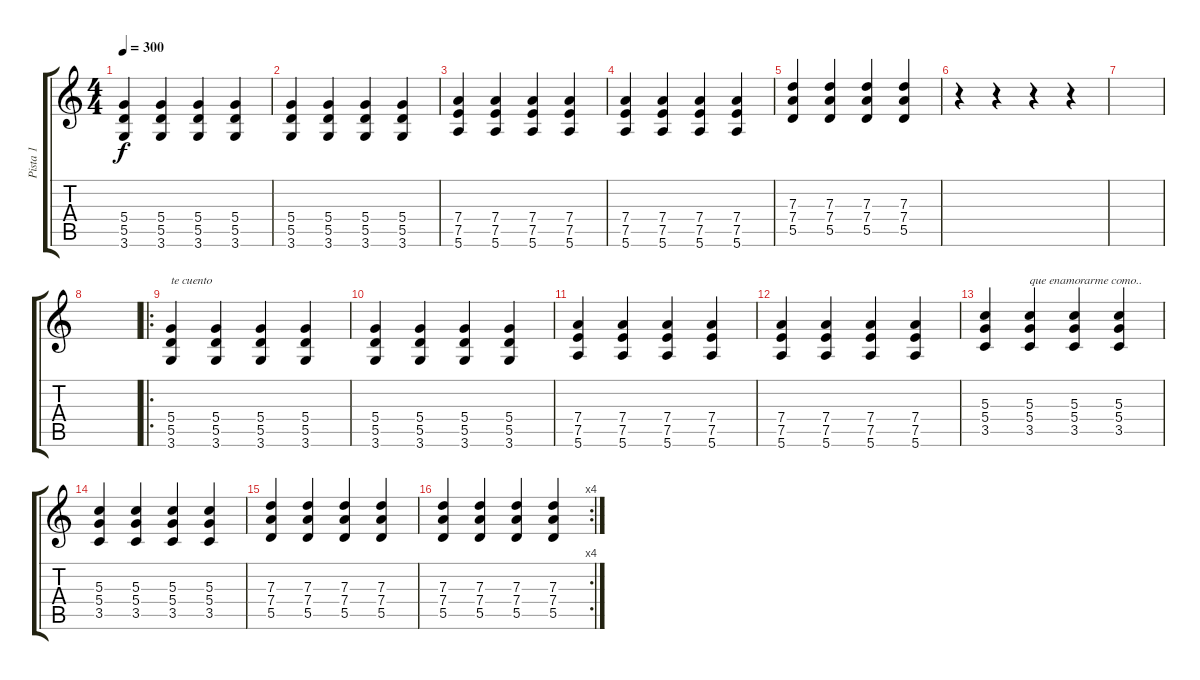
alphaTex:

\track ("Pista 1" "Pista 1") {instrument distortionguitar}
\staff {score tabs}
\tuning (E4 B3 G3 D3 A2 E2) {hide}
\ts (4 4)
\tempo 300
\clef g2
\ks c
(5.4 5.5 3.6).4{dy f} (5.4 5.5 3.6).4 (5.4 5.5 3.6).4 (5.4 5.5 3.6).4 |
(5.4 5.5 3.6).4 (5.4 5.5 3.6).4 (5.4 5.5 3.6).4 (5.4 5.5 3.6).4 |
(7.4 7.5 5.6).4 (7.4 7.5 5.6).4 (7.4 7.5 5.6).4 (7.4 7.5 5.6).4 |
(7.4 7.5 5.6).4 (7.4 7.5 5.6).4 (7.4 7.5 5.6).4 (7.4 7.5 5.6).4 |
(7.3 7.4 5.5).4 (7.3 7.4 5.5).4 (7.3 7.4 5.5).4 (7.3 7.4 5.5).4 |
r.4 r.4 r.4 r.4 |
|
|
\ro
(5.4 5.5 3.6).4{txt "te cuento"} (5.4 5.5 3.6).4 (5.4 5.5 3.6).4 (5.4 5.5 3.6).4 |
(5.4 5.5 3.6).4 (5.4 5.5 3.6).4 (5.4 5.5 3.6).4 (5.4 5.5 3.6).4 |
(7.4 7.5 5.6).4 (7.4 7.5 5.6).4 (7.4 7.5 5.6).4 (7.4 7.5 5.6).4 |
(7.4 7.5 5.6).4 (7.4 7.5 5.6).4 (7.4 7.5 5.6).4 (7.4 7.5 5.6).4 |
(5.3 5.4 3.5).4 (5.3 5.4 3.5).4{txt "que enamorarme como.."} (5.3 5.4 3.5).4 (5.3 5.4 3.5).4 |
(5.3 5.4 3.5).4 (5.3 5.4 3.5).4 (5.3 5.4 3.5).4 (5.3 5.4 3.5).4 |
(7.3 7.4 5.5).4 (7.3 7.4 5.5).4 (7.3 7.4 5.5).4 (7.3 7.4 5.5).4 |
\rc 4
(7.3 7.4 5.5).4 (7.3 7.4 5.5).4 (7.3 7.4 5.5).4 (7.3 7.4 5.5).4
